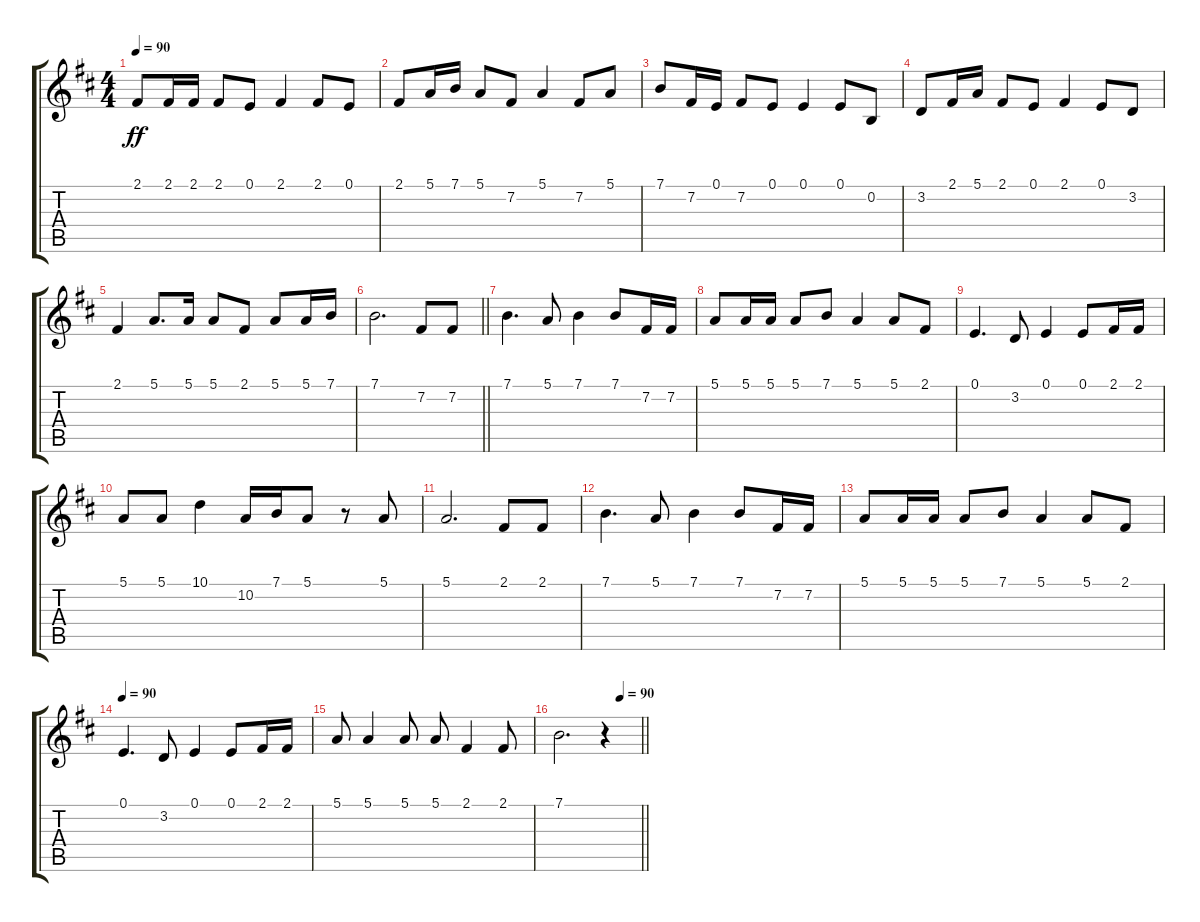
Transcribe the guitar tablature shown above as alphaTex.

\track "" {instrument fx7echoes}
\staff {score tabs}
\tuning (E4 B3 G3 D3 A2 E2) {hide}
\ts (4 4)
\tempo 90
\clef g2
\ks d
2.1.8{lyrics (0 "") lyrics (1 "") lyrics (2 "") lyrics (3 "") lyrics (4 "") dy ff} 2.1.16{lyrics (0 "") lyrics (1 "") lyrics (2 "") lyrics (3 "") lyrics (4 "")} 2.1.16{lyrics (0 "") lyrics (1 "") lyrics (2 "") lyrics (3 "") lyrics (4 "")} 2.1.8{lyrics (0 "") lyrics (1 "") lyrics (2 "") lyrics (3 "") lyrics (4 "")} 0.1.8{lyrics (0 "") lyrics (1 "") lyrics (2 "") lyrics (3 "") lyrics (4 "")} 2.1.4{lyrics (0 "") lyrics (1 "") lyrics (2 "") lyrics (3 "") lyrics (4 "")} 2.1.8{lyrics (0 "") lyrics (1 "") lyrics (2 "") lyrics (3 "") lyrics (4 "")} 0.1.8{lyrics (0 "") lyrics (1 "") lyrics (2 "") lyrics (3 "") lyrics (4 "")} |
2.1.8{lyrics (0 "") lyrics (1 "") lyrics (2 "") lyrics (3 "") lyrics (4 "")} 5.1.16{lyrics (0 "") lyrics (1 "") lyrics (2 "") lyrics (3 "") lyrics (4 "")} 7.1.16{lyrics (0 "") lyrics (1 "") lyrics (2 "") lyrics (3 "") lyrics (4 "")} 5.1.8{lyrics (0 "") lyrics (1 "") lyrics (2 "") lyrics (3 "") lyrics (4 "")} 7.2.8{lyrics (0 "") lyrics (1 "") lyrics (2 "") lyrics (3 "") lyrics (4 "")} 5.1.4{lyrics (0 "") lyrics (1 "") lyrics (2 "") lyrics (3 "") lyrics (4 "")} 7.2.8{lyrics (0 "") lyrics (1 "") lyrics (2 "") lyrics (3 "") lyrics (4 "")} 5.1.8{lyrics (0 "") lyrics (1 "") lyrics (2 "") lyrics (3 "") lyrics (4 "")} |
7.1.8{lyrics (0 "") lyrics (1 "") lyrics (2 "") lyrics (3 "") lyrics (4 "")} 7.2.16{lyrics (0 "") lyrics (1 "") lyrics (2 "") lyrics (3 "") lyrics (4 "")} 0.1.16{lyrics (0 "") lyrics (1 "") lyrics (2 "") lyrics (3 "") lyrics (4 "")} 7.2.8{lyrics (0 "") lyrics (1 "") lyrics (2 "") lyrics (3 "") lyrics (4 "")} 0.1.8{lyrics (0 "") lyrics (1 "") lyrics (2 "") lyrics (3 "") lyrics (4 "")} 0.1.4{lyrics (0 "") lyrics (1 "") lyrics (2 "") lyrics (3 "") lyrics (4 "")} 0.1.8{lyrics (0 "") lyrics (1 "") lyrics (2 "") lyrics (3 "") lyrics (4 "")} 0.2.8{lyrics (0 "") lyrics (1 "") lyrics (2 "") lyrics (3 "") lyrics (4 "")} |
3.2.8{lyrics (0 "") lyrics (1 "") lyrics (2 "") lyrics (3 "") lyrics (4 "")} 2.1.16{lyrics (0 "") lyrics (1 "") lyrics (2 "") lyrics (3 "") lyrics (4 "")} 5.1.16{lyrics (0 "") lyrics (1 "") lyrics (2 "") lyrics (3 "") lyrics (4 "")} 2.1.8{lyrics (0 "") lyrics (1 "") lyrics (2 "") lyrics (3 "") lyrics (4 "")} 0.1.8{lyrics (0 "") lyrics (1 "") lyrics (2 "") lyrics (3 "") lyrics (4 "")} 2.1.4{lyrics (0 "") lyrics (1 "") lyrics (2 "") lyrics (3 "") lyrics (4 "")} 0.1.8{lyrics (0 "") lyrics (1 "") lyrics (2 "") lyrics (3 "") lyrics (4 "")} 3.2.8{lyrics (0 "") lyrics (1 "") lyrics (2 "") lyrics (3 "") lyrics (4 "")} |
2.1.4{lyrics (0 "") lyrics (1 "") lyrics (2 "") lyrics (3 "") lyrics (4 "")} 5.1.8{d lyrics (0 "") lyrics (1 "") lyrics (2 "") lyrics (3 "") lyrics (4 "")} 5.1.16{lyrics (0 "") lyrics (1 "") lyrics (2 "") lyrics (3 "") lyrics (4 "")} 5.1.8{lyrics (0 "") lyrics (1 "") lyrics (2 "") lyrics (3 "") lyrics (4 "")} 2.1.8{lyrics (0 "") lyrics (1 "") lyrics (2 "") lyrics (3 "") lyrics (4 "")} 5.1.8{lyrics (0 "") lyrics (1 "") lyrics (2 "") lyrics (3 "") lyrics (4 "")} 5.1.16{lyrics (0 "") lyrics (1 "") lyrics (2 "") lyrics (3 "") lyrics (4 "")} 7.1.16{lyrics (0 "") lyrics (1 "") lyrics (2 "") lyrics (3 "") lyrics (4 "")} |
\barLineRight lightlight
7.1.2{d lyrics (0 "") lyrics (1 "") lyrics (2 "") lyrics (3 "") lyrics (4 "")} 7.2.8{lyrics (0 "") lyrics (1 "") lyrics (2 "") lyrics (3 "") lyrics (4 "")} 7.2.8{lyrics (0 "") lyrics (1 "") lyrics (2 "") lyrics (3 "") lyrics (4 "")} |
\section ("" "")
7.1.4{d lyrics (0 "") lyrics (1 "") lyrics (2 "") lyrics (3 "") lyrics (4 "")} 5.1.8{lyrics (0 "") lyrics (1 "") lyrics (2 "") lyrics (3 "") lyrics (4 "")} 7.1.4{lyrics (0 "") lyrics (1 "") lyrics (2 "") lyrics (3 "") lyrics (4 "")} 7.1.8{lyrics (0 "") lyrics (1 "") lyrics (2 "") lyrics (3 "") lyrics (4 "")} 7.2.16{lyrics (0 "") lyrics (1 "") lyrics (2 "") lyrics (3 "") lyrics (4 "")} 7.2.16{lyrics (0 "") lyrics (1 "") lyrics (2 "") lyrics (3 "") lyrics (4 "")} |
5.1.8{lyrics (0 "") lyrics (1 "") lyrics (2 "") lyrics (3 "") lyrics (4 "")} 5.1.16{lyrics (0 "") lyrics (1 "") lyrics (2 "") lyrics (3 "") lyrics (4 "")} 5.1.16{lyrics (0 "") lyrics (1 "") lyrics (2 "") lyrics (3 "") lyrics (4 "")} 5.1.8{lyrics (0 "") lyrics (1 "") lyrics (2 "") lyrics (3 "") lyrics (4 "")} 7.1.8{lyrics (0 "") lyrics (1 "") lyrics (2 "") lyrics (3 "") lyrics (4 "")} 5.1.4{lyrics (0 "") lyrics (1 "") lyrics (2 "") lyrics (3 "") lyrics (4 "")} 5.1.8{lyrics (0 "") lyrics (1 "") lyrics (2 "") lyrics (3 "") lyrics (4 "")} 2.1.8{lyrics (0 "") lyrics (1 "") lyrics (2 "") lyrics (3 "") lyrics (4 "")} |
0.1.4{d lyrics (0 "") lyrics (1 "") lyrics (2 "") lyrics (3 "") lyrics (4 "")} 3.2.8{lyrics (0 "") lyrics (1 "") lyrics (2 "") lyrics (3 "") lyrics (4 "")} 0.1.4{lyrics (0 "") lyrics (1 "") lyrics (2 "") lyrics (3 "") lyrics (4 "")} 0.1.8{lyrics (0 "") lyrics (1 "") lyrics (2 "") lyrics (3 "") lyrics (4 "")} 2.1.16{lyrics (0 "") lyrics (1 "") lyrics (2 "") lyrics (3 "") lyrics (4 "")} 2.1.16{lyrics (0 "") lyrics (1 "") lyrics (2 "") lyrics (3 "") lyrics (4 "")} |
5.1.8{lyrics (0 "") lyrics (1 "") lyrics (2 "") lyrics (3 "") lyrics (4 "")} 5.1.8{lyrics (0 "") lyrics (1 "") lyrics (2 "") lyrics (3 "") lyrics (4 "")} 10.1.4{lyrics (0 "") lyrics (1 "") lyrics (2 "") lyrics (3 "") lyrics (4 "")} 10.2.16{lyrics (0 "") lyrics (1 "") lyrics (2 "") lyrics (3 "") lyrics (4 "")} 7.1.16{lyrics (0 "") lyrics (1 "") lyrics (2 "") lyrics (3 "") lyrics (4 "")} 5.1.8{lyrics (0 "") lyrics (1 "") lyrics (2 "") lyrics (3 "") lyrics (4 "")} r.8 5.1.8{lyrics (0 "") lyrics (1 "") lyrics (2 "") lyrics (3 "") lyrics (4 "")} |
5.1.2{d lyrics (0 "") lyrics (1 "") lyrics (2 "") lyrics (3 "") lyrics (4 "")} 2.1.8{lyrics (0 "") lyrics (1 "") lyrics (2 "") lyrics (3 "") lyrics (4 "")} 2.1.8{lyrics (0 "") lyrics (1 "") lyrics (2 "") lyrics (3 "") lyrics (4 "")} |
7.1.4{d lyrics (0 "") lyrics (1 "") lyrics (2 "") lyrics (3 "") lyrics (4 "")} 5.1.8{lyrics (0 "") lyrics (1 "") lyrics (2 "") lyrics (3 "") lyrics (4 "")} 7.1.4{lyrics (0 "") lyrics (1 "") lyrics (2 "") lyrics (3 "") lyrics (4 "")} 7.1.8{lyrics (0 "") lyrics (1 "") lyrics (2 "") lyrics (3 "") lyrics (4 "")} 7.2.16{lyrics (0 "") lyrics (1 "") lyrics (2 "") lyrics (3 "") lyrics (4 "")} 7.2.16{lyrics (0 "") lyrics (1 "") lyrics (2 "") lyrics (3 "") lyrics (4 "")} |
5.1.8{lyrics (0 "") lyrics (1 "") lyrics (2 "") lyrics (3 "") lyrics (4 "")} 5.1.16{lyrics (0 "") lyrics (1 "") lyrics (2 "") lyrics (3 "") lyrics (4 "")} 5.1.16{lyrics (0 "") lyrics (1 "") lyrics (2 "") lyrics (3 "") lyrics (4 "")} 5.1.8{lyrics (0 "") lyrics (1 "") lyrics (2 "") lyrics (3 "") lyrics (4 "")} 7.1.8{lyrics (0 "") lyrics (1 "") lyrics (2 "") lyrics (3 "") lyrics (4 "")} 5.1.4{lyrics (0 "") lyrics (1 "") lyrics (2 "") lyrics (3 "") lyrics (4 "")} 5.1.8{lyrics (0 "") lyrics (1 "") lyrics (2 "") lyrics (3 "") lyrics (4 "")} 2.1.8{lyrics (0 "") lyrics (1 "") lyrics (2 "") lyrics (3 "") lyrics (4 "")} |
\tempo 90
0.1.4{d lyrics (0 "") lyrics (1 "") lyrics (2 "") lyrics (3 "") lyrics (4 "")} 3.2.8{lyrics (0 "") lyrics (1 "") lyrics (2 "") lyrics (3 "") lyrics (4 "")} 0.1.4{lyrics (0 "") lyrics (1 "") lyrics (2 "") lyrics (3 "") lyrics (4 "")} 0.1.8{lyrics (0 "") lyrics (1 "") lyrics (2 "") lyrics (3 "") lyrics (4 "")} 2.1.16{lyrics (0 "") lyrics (1 "") lyrics (2 "") lyrics (3 "") lyrics (4 "")} 2.1.16{lyrics (0 "") lyrics (1 "") lyrics (2 "") lyrics (3 "") lyrics (4 "")} |
5.1.8{lyrics (0 "") lyrics (1 "") lyrics (2 "") lyrics (3 "") lyrics (4 "")} 5.1.4{lyrics (0 "") lyrics (1 "") lyrics (2 "") lyrics (3 "") lyrics (4 "")} 5.1.8{lyrics (0 "") lyrics (1 "") lyrics (2 "") lyrics (3 "") lyrics (4 "")} 5.1.8{lyrics (0 "") lyrics (1 "") lyrics (2 "") lyrics (3 "") lyrics (4 "")} 2.1.4{lyrics (0 "") lyrics (1 "") lyrics (2 "") lyrics (3 "") lyrics (4 "")} 2.1.8{lyrics (0 "") lyrics (1 "") lyrics (2 "") lyrics (3 "") lyrics (4 "")} |
\tempo (90 0.75)
\barLineRight lightlight
7.1.2{d lyrics (0 "") lyrics (1 "") lyrics (2 "") lyrics (3 "") lyrics (4 "")} r.4
